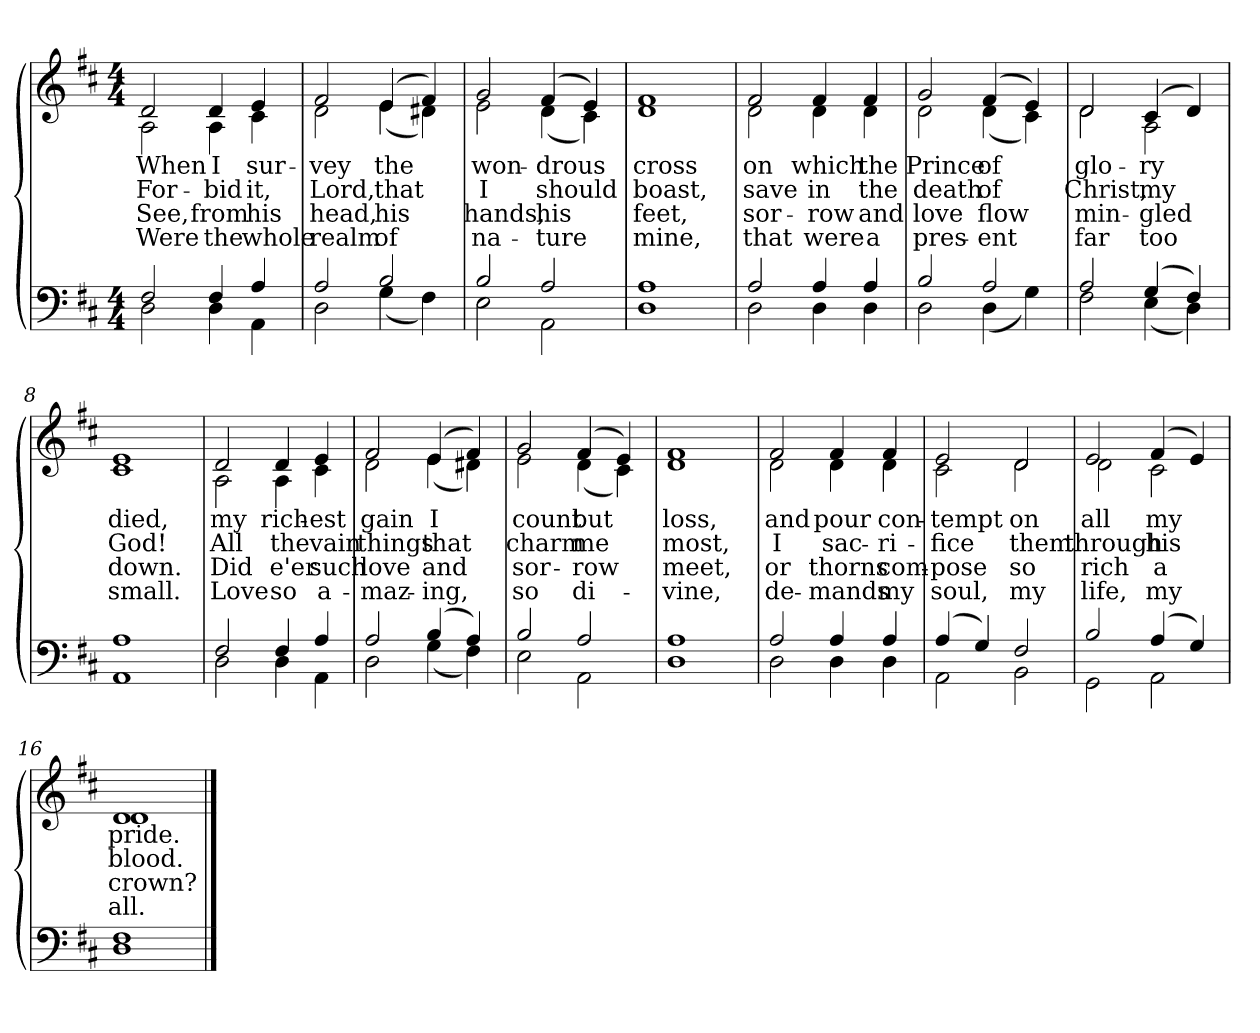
**kern	**kern	**text	**text	**text	**text
*part2	*part1	*part1	*part1	*part1	*part1
*staff2	*staff1	*staff1	*staff1	*staff1	*staff1
*clefF4	*clefG2	*	*	*	*
*k[f#c#]	*k[f#c#]	*	*	*	*
*M4/4	*M4/4	*	*	*	*
=1	=1	=1	=1	=1	=1
*^	*	*	*	*	*
!	!	!LO:TX:b:i:t=Verse	!	!	!	!
!	!	!	!LO:LY:b	!LO:LY:b	!LO:LY:b	!LO:LY:b
*	*	*^	*	*	*	*
2F#/	2D\	2d/	2A\	When	For-	See,	Were
!	!	!	!	!LO:LY:b	!LO:LY:b	!LO:LY:b	!LO:LY:b
4F#/	4D\	4d/	4A\	I	-bid	from	the
!	!	!	!	!LO:LY:b	!LO:LY:b	!LO:LY:b	!LO:LY:b
4A/	4AA\	4e/	4c#\	sur-	it,	his	whole
=2	=2	=2	=2	=2	=2	=2	=2
!	!	!	!	!LO:LY:b	!LO:LY:b	!LO:LY:b	!LO:LY:b
2A/	2D\	2f#/	2d\	-vey	Lord,	head,	realm
!	!	!	!	!LO:LY:b	!LO:LY:b	!LO:LY:b	!LO:LY:b
2B/	(<4G\	(>4e/	(<4e\	the	that	his	of
.	4F#\)	4f#/)	4d#X\)	.	.	.	.
=3	=3	=3	=3	=3	=3	=3	=3
!	!	!	!	!LO:LY:b	!LO:LY:b	!LO:LY:b	!LO:LY:b
2B/	2E\	2g/	2e\	won-	I	hands,	na-
!	!	!	!	!LO:LY:b	!LO:LY:b	!LO:LY:b	!LO:LY:b
2A/	2AA\	(>4f#/	(<4d\	-drous	should	his	-ture
.	.	4e/)	4c#\)	.	.	.	.
=4	=4	=4	=4	=4	=4	=4	=4
!	!	!	!	!LO:LY:b	!LO:LY:b	!LO:LY:b	!LO:LY:b
1A	1D	1f#	1d	cross	boast,	feet,	mine,
!!LO:LB:g=z	!!
=5	=5	=5	=5	=5	=5	=5	=5
!	!	!	!	!LO:LY:b	!LO:LY:b	!LO:LY:b	!LO:LY:b
2A/	2D\	2f#/	2d\	on	save	sor-	that
!	!	!	!	!LO:LY:b	!LO:LY:b	!LO:LY:b	!LO:LY:b
4A/	4D\	4f#/	4d\	which	in	-row	were
!	!	!	!	!LO:LY:b	!LO:LY:b	!LO:LY:b	!LO:LY:b
4A/	4D\	4f#/	4d\	the	the	and	a
=6	=6	=6	=6	=6	=6	=6	=6
!	!	!	!	!LO:LY:b	!LO:LY:b	!LO:LY:b	!LO:LY:b
2B/	2D\	2g/	2d\	Prince	death	love	pres-
!	!	!	!	!LO:LY:b	!LO:LY:b	!LO:LY:b	!LO:LY:b
2A/	(<4D\	(>4f#/	(<4d\	of	of	flow	-ent
.	4G\)	4e/)	4c#\)	.	.	.	.
=7	=7	=7	=7	=7	=7	=7	=7
!	!	!	!	!LO:LY:b	!LO:LY:b	!LO:LY:b	!LO:LY:b
2A/	2F#\	2d/	2d\	glo-	Christ,	min-	far
!	!	!	!	!LO:LY:b	!LO:LY:b	!LO:LY:b	!LO:LY:b
(>4G/	(<4E\	(>4c#/	2A\	-ry	my	-gled	too
4F#/)	4D\)	4d/)	.	.	.	.	.
=8	=8	=8	=8	=8	=8	=8	=8
!	!	!	!	!LO:LY:b	!LO:LY:b	!LO:LY:b	!LO:LY:b
1A	1AA	1e	1c#	died,	God!	down.	small.
!!LO:LB:g=z	!!
=9	=9	=9	=9	=9	=9	=9	=9
!	!	!	!	!LO:LY:b	!LO:LY:b	!LO:LY:b	!LO:LY:b
2F#/	2D\	2d/	2A\	my	All	Did	Love
!	!	!	!	!LO:LY:b	!LO:LY:b	!LO:LY:b	!LO:LY:b
4F#/	4D\	4d/	4A\	rich-	the	e'er	so
!	!	!	!	!LO:LY:b	!LO:LY:b	!LO:LY:b	!LO:LY:b
4A/	4AA\	4e/	4c#\	-est	vain	such	a-
=10	=10	=10	=10	=10	=10	=10	=10
!	!	!	!	!LO:LY:b	!LO:LY:b	!LO:LY:b	!LO:LY:b
2A/	2D\	2f#/	2d\	gain	things	love	-maz-
!	!	!	!	!LO:LY:b	!LO:LY:b	!LO:LY:b	!LO:LY:b
(>4B/	(<4G\	(>4e/	(<4e\	I	that	and	-ing,
4A/)	4F#\)	4f#/)	4d#X\)	.	.	.	.
=11	=11	=11	=11	=11	=11	=11	=11
!	!	!	!	!LO:LY:b	!LO:LY:b	!LO:LY:b	!LO:LY:b
2B/	2E\	2g/	2e\	count	charm	sor-	so
!	!	!	!	!LO:LY:b	!LO:LY:b	!LO:LY:b	!LO:LY:b
2A/	2AA\	(>4f#/	(<4d\	but	me	-row	di-
.	.	4e/)	4c#\)	.	.	.	.
=12	=12	=12	=12	=12	=12	=12	=12
!	!	!	!	!LO:LY:b	!LO:LY:b	!LO:LY:b	!LO:LY:b
1A	1D	1f#	1d	loss,	most,	meet,	-vine,
!!LO:LB:g=z	!!
=13	=13	=13	=13	=13	=13	=13	=13
!	!	!	!	!LO:LY:b	!LO:LY:b	!LO:LY:b	!LO:LY:b
2A/	2D\	2f#/	2d\	and	I	or	de-
!	!	!	!	!LO:LY:b	!LO:LY:b	!LO:LY:b	!LO:LY:b
4A/	4D\	4f#/	4d\	pour	sac-	thorns	-mands
!	!	!	!	!LO:LY:b	!LO:LY:b	!LO:LY:b	!LO:LY:b
4A/	4D\	4f#/	4d\	con-	-ri-	com-	my
=14	=14	=14	=14	=14	=14	=14	=14
!	!	!	!	!LO:LY:b	!LO:LY:b	!LO:LY:b	!LO:LY:b
(>4A/	2AA\	2e/	2c#\	-tempt	-fice	-pose	soul,
4G/)	.	.	.	.	.	.	.
!	!	!	!	!LO:LY:b	!LO:LY:b	!LO:LY:b	!LO:LY:b
2F#/	2BB\	2d/	2d\	on	them	so	my
=15	=15	=15	=15	=15	=15	=15	=15
!	!	!	!	!LO:LY:b	!LO:LY:b	!LO:LY:b	!LO:LY:b
2B/	2GG\	2e/	2d\	all	through	rich	life,
!	!	!	!	!LO:LY:b	!LO:LY:b	!LO:LY:b	!LO:LY:b
(>4A/	2AA\	(>4f#/	2c#\	my	his	a	my
4G/)	.	4e/)	.	.	.	.	.
=16	=16	=16	=16	=16	=16	=16	=16
!	!	!	!	!LO:LY:b	!LO:LY:b	!LO:LY:b	!LO:LY:b
1F#	1D	1d	1d	pride.	blood.	crown?	all.
*v	*v	*	*	*	*	*	*
*	*v	*v	*	*	*	*
==	==	==	==	==	==
*-	*-	*-	*-	*-	*-
